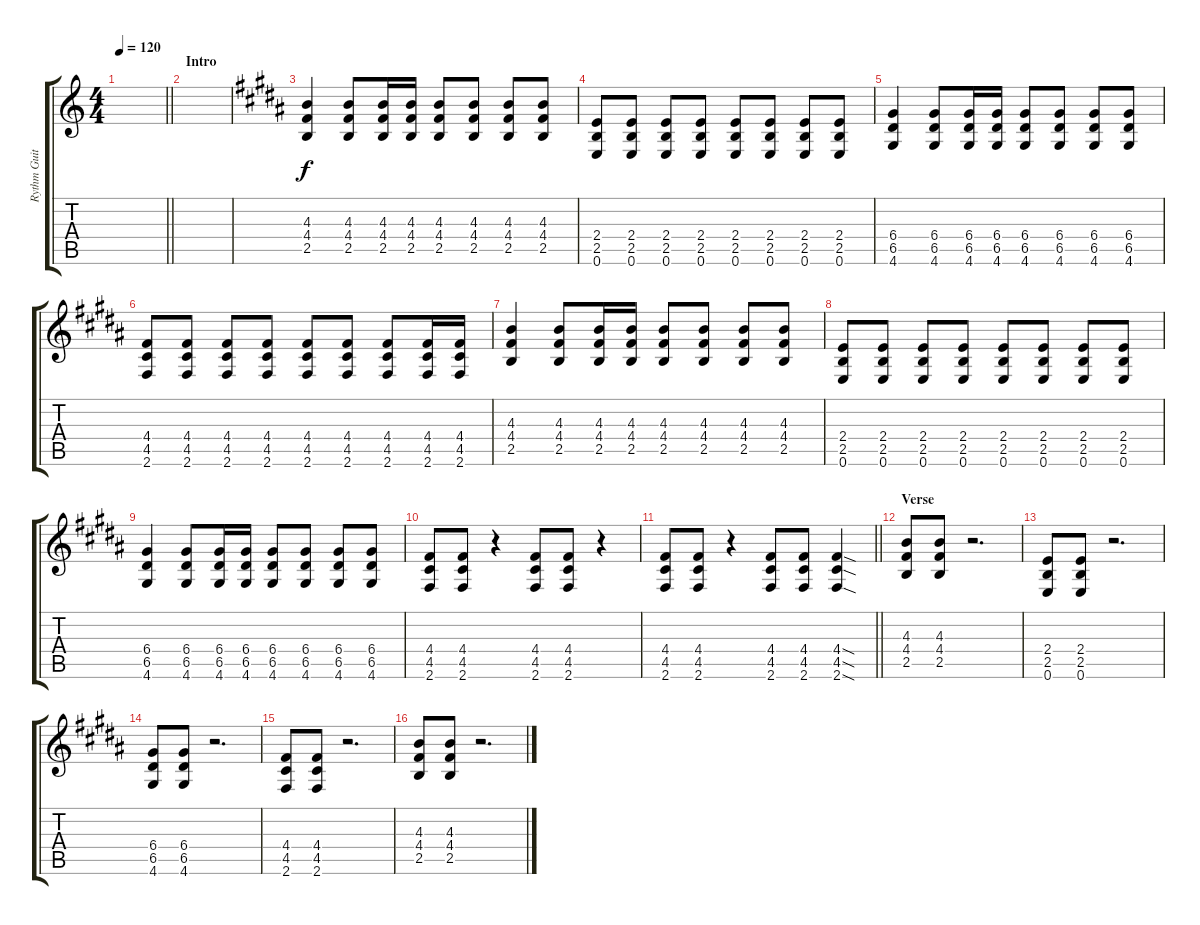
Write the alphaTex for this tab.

\track ("Rythm Guitar" "Rythm Guit") {instrument overdrivenguitar}
\staff {score tabs}
\tuning (E4 B3 G3 D3 A2 E2) {hide}
\ts (4 4)
\tempo 120
\clef g2
\barLineRight lightlight
\ks c
|
\section ("" "Intro")
|
\ks b
(4.3 4.4 2.5).4 (4.3 4.4 2.5).8 (4.3 4.4 2.5).16 (4.3 4.4 2.5).16 (4.3 4.4 2.5).8 (4.3 4.4 2.5).8 (4.3 4.4 2.5).8 (4.3 4.4 2.5).8 |
(2.4 2.5 0.6).8 (2.4 2.5 0.6).8 (2.4 2.5 0.6).8 (2.4 2.5 0.6).8 (2.4 2.5 0.6).8 (2.4 2.5 0.6).8 (2.4 2.5 0.6).8 (2.4 2.5 0.6).8 |
(6.4 6.5 4.6).4 (6.4 6.5 4.6).8 (6.4 6.5 4.6).16 (6.4 6.5 4.6).16 (6.4 6.5 4.6).8 (6.4 6.5 4.6).8 (6.4 6.5 4.6).8 (6.4 6.5 4.6).8 |
(4.4 4.5 2.6).8 (4.4 4.5 2.6).8 (4.4 4.5 2.6).8 (4.4 4.5 2.6).8 (4.4 4.5 2.6).8 (4.4 4.5 2.6).8 (4.4 4.5 2.6).8 (4.4 4.5 2.6).16 (4.4 4.5 2.6).16 |
(4.3 4.4 2.5).4 (4.3 4.4 2.5).8 (4.3 4.4 2.5).16 (4.3 4.4 2.5).16 (4.3 4.4 2.5).8 (4.3 4.4 2.5).8 (4.3 4.4 2.5).8 (4.3 4.4 2.5).8 |
(2.4 2.5 0.6).8 (2.4 2.5 0.6).8 (2.4 2.5 0.6).8 (2.4 2.5 0.6).8 (2.4 2.5 0.6).8 (2.4 2.5 0.6).8 (2.4 2.5 0.6).8 (2.4 2.5 0.6).8 |
(6.4 6.5 4.6).4 (6.4 6.5 4.6).8 (6.4 6.5 4.6).16 (6.4 6.5 4.6).16 (6.4 6.5 4.6).8 (6.4 6.5 4.6).8 (6.4 6.5 4.6).8 (6.4 6.5 4.6).8 |
(4.4 4.5 2.6).8 (4.4 4.5 2.6).8 r.4 (4.4 4.5 2.6).8 (4.4 4.5 2.6).8 r.4 |
\barLineRight lightlight
(4.4 4.5 2.6).8 (4.4 4.5 2.6).8 r.4 (4.4 4.5 2.6).8 (4.4 4.5 2.6).8 (4.4{sod} 4.5{sod} 2.6{sod}).4 |
\section ("" "Verse")
(4.3 4.4 2.5).8 (4.3 4.4 2.5).8 r.2{d} |
(2.4 2.5 0.6).8 (2.4 2.5 0.6).8 r.2{d} |
(6.4 6.5 4.6).8 (6.4 6.5 4.6).8 r.2{d} |
(4.4 4.5 2.6).8 (4.4 4.5 2.6).8 r.2{d} |
(4.3 4.4 2.5).8 (4.3 4.4 2.5).8 r.2{d}
